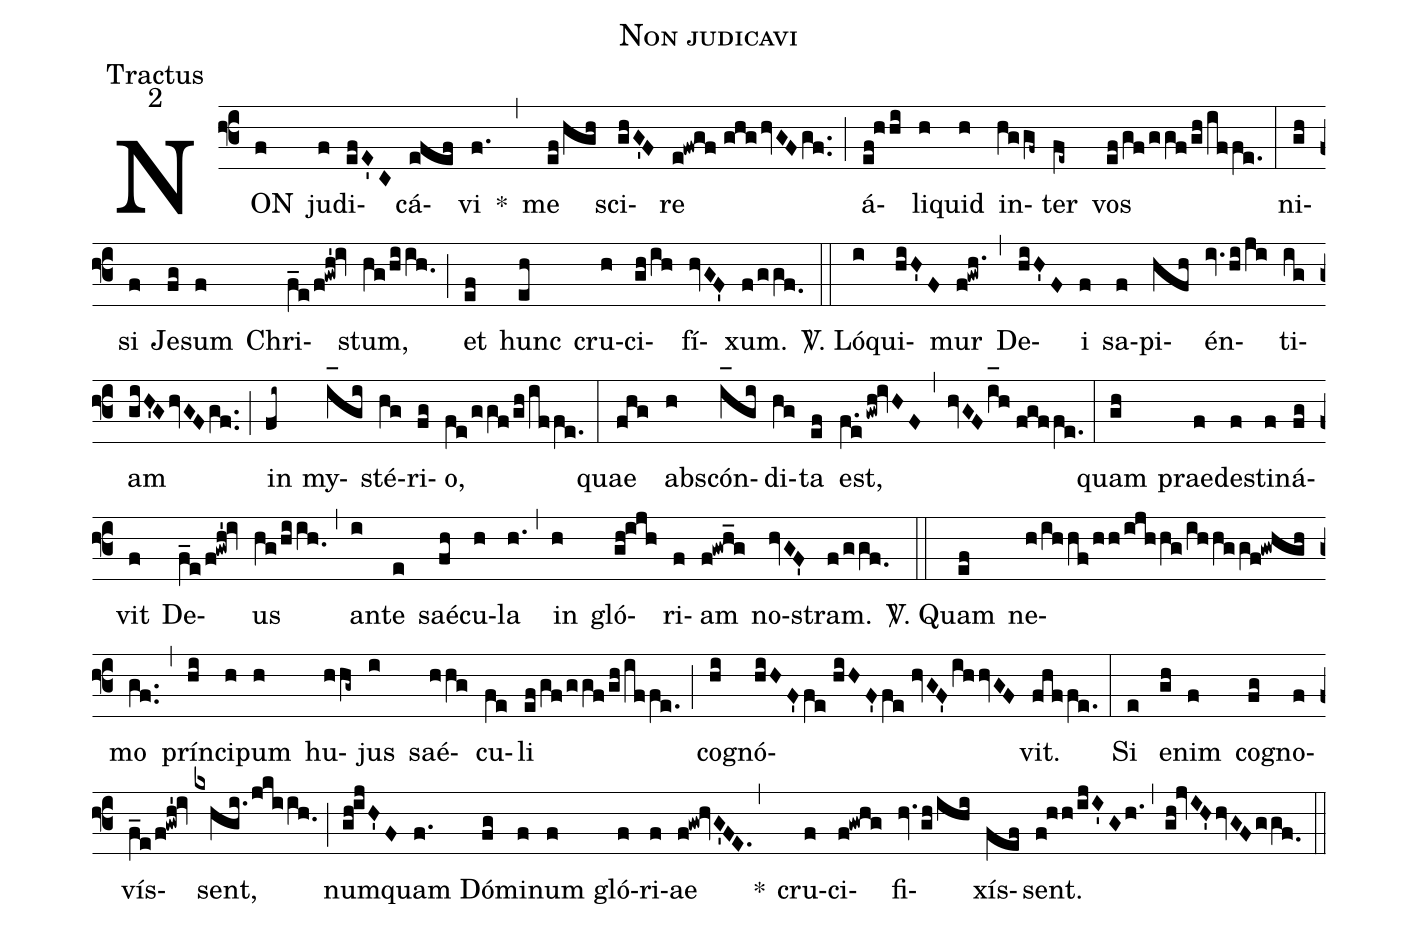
name:Non judicavi;
office-part:Tractus;
mode:2;
%%
(f3) NON(f) ju(f)di(efE'C)cá(efef)vi(f.) *(,) me(ef/hgh) sci(ghG'F)re(e!fwgf//ghghvGFgf..) (;) á(ef!hhi)li(h)quid(h) in(hggf~)ter(fe~) vos(ef/gf/ggf/gh/iffe.) (:) ni(gh)si(f) Je(fg)sum(f) Chri(f_e/f!gwh'!iv)stum,(hg/hiih.0) (;) et(ef) hunc(eh) cru(h)ci(gh/ih)fí(hvGF')xum.(f/ggf.0) (::)
<sp>V/</sp>. Ló(i)qui(hiH'F)mur(f!gwh.) (,) De(hiH'F)i(f) sa(f)pi(hfh)én(iv.hi/ji)ti(ig)am(giH'GhvGFgf..) (;) in(fi~) my(i_[oh:h]gi)sté(hg)ri(fg)o,(fe/ggf/gh/!iffe.) (:) quae(fhg) abs(h)cón(i_[oh:h]gi)di(hg)ta(ef) est,(f.e/gwh!ivHF) (,) (hvGFi_[oh:h]h//fgffe.) (:) quam(gh) prae(f)de(f)sti(f)ná(fg)vit(f) De(f_e/f!gwh'!iv)us(hg/hiih.0) (,) an(i)te(e) saé(fh)cu(h)la(h.) (,) in(h) gló(gh!ijh)ri(f)am(f!gwh_g) no(hvGF')stram.(f/ggf.0) (::)
<sp>V/</sp>. Quam(ef) ne(h/ihhf/hh/ijhhg/ihhggf!gwhgh)mo(gf..) (,) prín(hi)ci(h)pum(h) hu(hhg~)jus(i) saé(hhg)cu(fe)li(ef/gf/ggf/gh/iffe.) (;) co(hi)gnó(hiHF'fe//hiHF'fe//hvGF'ihhvGF)vit.(fhffe.) (:) Si(e) e(gh)nim(f) co(fg)gno(f)vís(f_e/f!gwh'!iv)sent,(kxhgi.jkiih.0) (;) num(gh!ijH'F)quam(f.) Dó(fg)mi(f)num(f) gló(f)ri(f)ae(f!gw!hvG'FE.) <clear>*(,) cru(f)ci(f!gwhg)fi(hv.gh/ihi)xís(fef)sent.(f!hh/ijI'Gh.) (,) (gh!jvIH'hvGFggf.0) (::)
